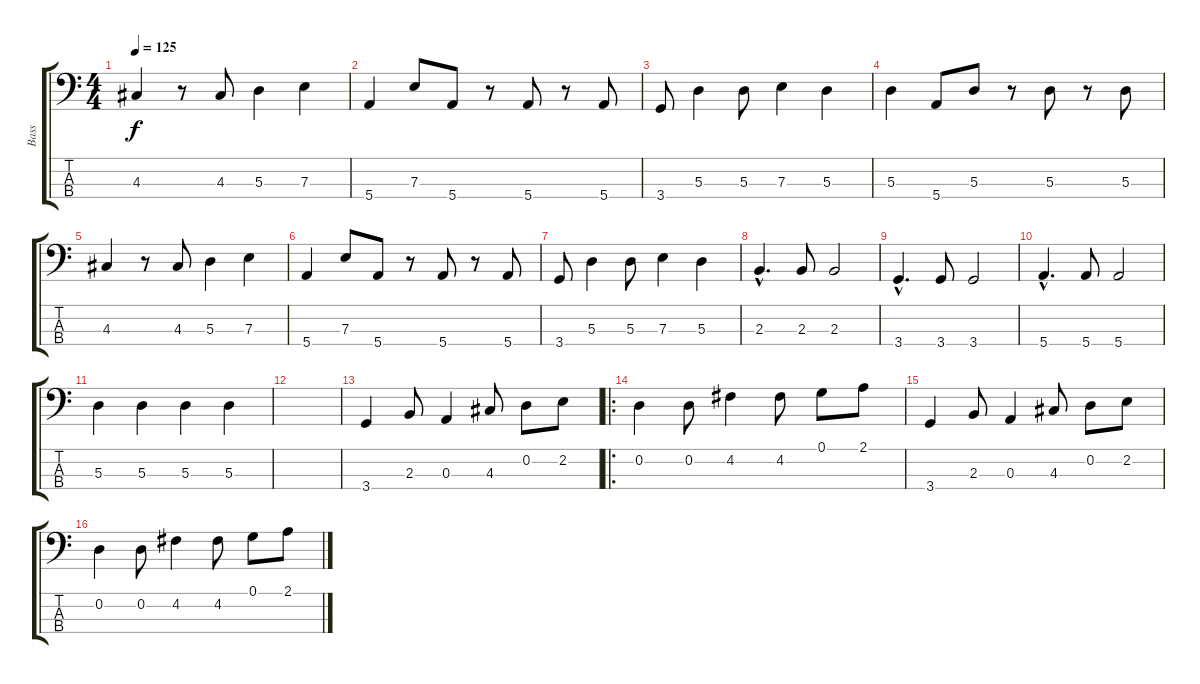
\track ("Bass" "Bass") {instrument electricbassfinger}
\staff {score tabs}
\tuning (G2 D2 A1 E1) {hide}
\ts (4 4)
\tempo 125
\clef f4
\ks c
4.3.4{dy f} r.8 4.3.8 5.3.4 7.3.4 |
5.4.4 7.3.8 5.4.8 r.8 5.4.8 r.8 5.4.8 |
3.4.8 5.3.4 5.3.8 7.3.4 5.3.4 |
5.3.4 5.4.8 5.3.8 r.8 5.3.8 r.8 5.3.8 |
4.3.4 r.8 4.3.8 5.3.4 7.3.4 |
5.4.4 7.3.8 5.4.8 r.8 5.4.8 r.8 5.4.8 |
3.4.8 5.3.4 5.3.8 7.3.4 5.3.4 |
2.3{hac}.4{d} 2.3.8 2.3.2 |
3.4{hac}.4{d} 3.4.8 3.4.2 |
5.4{hac}.4{d} 5.4.8 5.4.2 |
5.3.4 5.3.4 5.3.4 5.3.4 |
|
3.4.4 2.3.8 0.3.4 4.3.8 0.2.8 2.2.8 |
\ro
0.2.4 0.2.8 4.2.4 4.2.8 0.1.8 2.1.8 |
3.4.4 2.3.8 0.3.4 4.3.8 0.2.8 2.2.8 |
0.2.4 0.2.8 4.2.4 4.2.8 0.1.8 2.1.8
